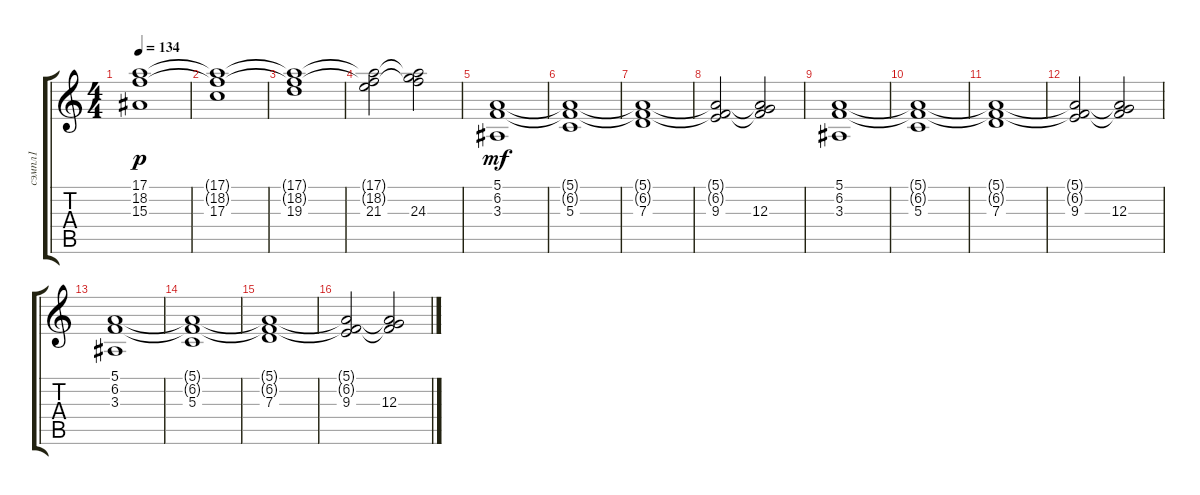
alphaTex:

\track ("сэмпл1" "сэмпл1") {instrument pad8sweep}
\staff {score tabs}
\tuning (E4 B3 G3 D3 A2 E2) {hide}
\ts (4 4)
\tempo 134
\clef g2
\ks c
(17.1 18.2 15.3).1{dy p} |
(17.1{t} 18.2{t} 17.3).1 |
(17.1{t} 18.2{t} 19.3).1 |
(17.1{t} 18.2{t} 21.3).2 (17.1{t} 18.2{t} 24.3).2 |
(5.1 6.2 3.3).1{dy mf volume 7} |
(5.1{t} 6.2{t} 5.3).1 |
(5.1{t} 6.2{t} 7.3).1 |
(5.1{t} 6.2{t} 9.3).2 (5.1{t} 6.2{t} 12.3).2 |
(5.1 6.2 3.3).1 |
(5.1{t} 6.2{t} 5.3).1 |
(5.1{t} 6.2{t} 7.3).1 |
(5.1{t} 6.2{t} 9.3).2 (5.1{t} 6.2{t} 12.3).2 |
(5.1 6.2 3.3).1{volume 7} |
(5.1{t} 6.2{t} 5.3).1 |
(5.1{t} 6.2{t} 7.3).1 |
(5.1{t} 6.2{t} 9.3).2 (5.1{t} 6.2{t} 12.3).2
